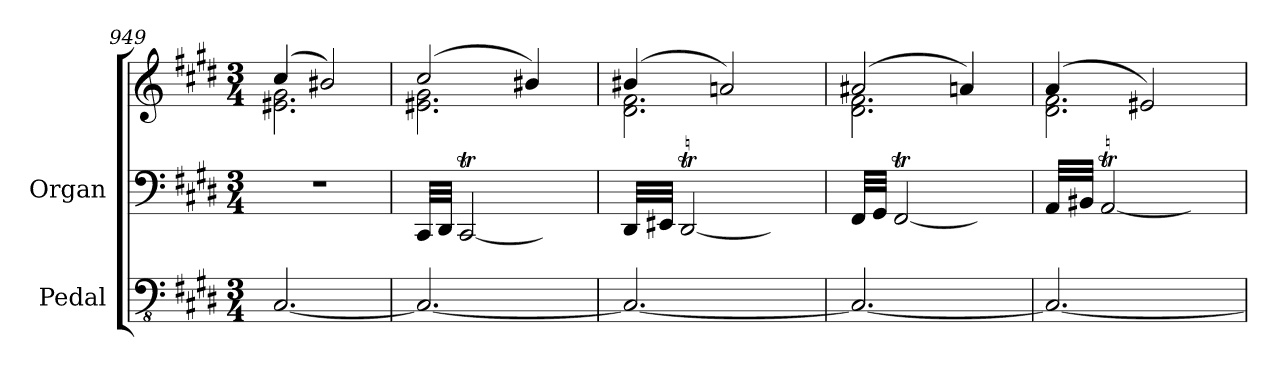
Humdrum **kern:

**kern	**kern	**kern
*part2	*part1	*part1
*staff3	*staff2	*staff1
*I"Pedal	*I"Organ	*
*clefFv4	*clefF4	*clefG2
*k[f#c#g#d#]	*k[f#c#g#d#]	*k[f#c#g#d#]
*M3/4	*M3/4	*M3/4
=949	=949	=949
*	*	*^
[2.CC#/	2.r	(>4cc#/	2.e#X\ 2.g#\
.	.	2b#X/)	.
=950	=950	=950	=950
2.CC#/_	32CC#!/LLL	(>2cc#/	2.e#X\ 2.g#\
.	32DD#!/JJJ	.	.
!	!LO:N:head=open	!	!
.	[2CC#T/	.	.
.	.	4b#X/)	.
.	8CC#/Lyy_	.	.
.	16CC#/Jkyy]	.	.
=951	=951	=951	=951
2.CC#/_	32DD#!/LLL	(>4b#X/	2.d#\ 2.f#\
.	32EE#X!/JJJ	.	.
!	!LO:N:head=open	!	!
.	[2DD#t/	.	.
.	.	2an/)	.
.	8DD#/Lyy_	.	.
.	16DD#/Jkyy]	.	.
=952	=952	=952	=952
2.CC#/_	32FF#!/LLL	(>2a#X/	2.d#\ 2.f#\
.	32GG#!/JJJ	.	.
!	!LO:N:head=open	!	!
.	[2FF#T/	.	.
.	.	4an/)	.
.	8FF#/Lyy_	.	.
.	16FF#/Jkyy]	.	.
=953	=953	=953	=953
2.CC#/_	32AA!/LLL	(>4a/	2.d#\ 2.f#\
.	32BB#X!/JJJ	.	.
!	!LO:N:head=open	!	!
.	[2AAT/	.	.
.	.	2e#X/)	.
.	8AA/Lyy_	.	.
.	16AA/Jkyy]	.	.
*	*	*v	*v
=	=	=
*-	*-	*-
